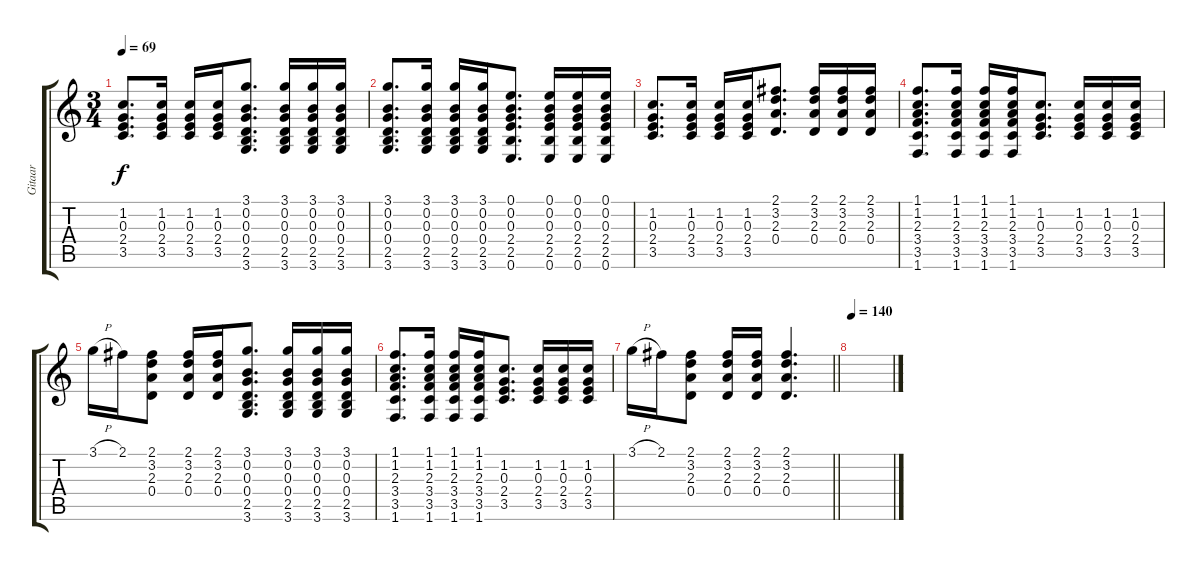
\track ("Gitaar" "Gitaar") {instrument acousticguitarsteel}
\staff {score tabs}
\tuning (E4 B3 G3 D3 A2 E2) {hide}
\ts (3 4)
\tempo 69
\clef g2
\ks c
(1.2 0.3 2.4 3.5).8{d dy f} (1.2 0.3 2.4 3.5).16 (1.2 0.3 2.4 3.5).16 (1.2 0.3 2.4 3.5).16 (3.1 0.2 0.3 0.4 2.5 3.6).8{d} (3.1 0.2 0.3 0.4 2.5 3.6).16 (3.1 0.2 0.3 0.4 2.5 3.6).16 (3.1 0.2 0.3 0.4 2.5 3.6).16 |
(3.1 0.2 0.3 0.4 2.5 3.6).8{d} (3.1 0.2 0.3 0.4 2.5 3.6).16 (3.1 0.2 0.3 0.4 2.5 3.6).16 (3.1 0.2 0.3 0.4 2.5 3.6).16 (0.1 0.2 0.3 2.4 2.5 0.6).8{d} (0.1 0.2 0.3 2.4 2.5 0.6).16 (0.1 0.2 0.3 2.4 2.5 0.6).16 (0.1 0.2 0.3 2.4 2.5 0.6).16 |
(1.2 0.3 2.4 3.5).8{d} (1.2 0.3 2.4 3.5).16 (1.2 0.3 2.4 3.5).16 (1.2 0.3 2.4 3.5).16 (2.1 3.2 2.3 0.4).8{d} (2.1 3.2 2.3 0.4).16 (2.1 3.2 2.3 0.4).16 (2.1 3.2 2.3 0.4).16 |
(1.1 1.2 2.3 3.4 3.5 1.6).8{d} (1.1 1.2 2.3 3.4 3.5 1.6).16 (1.1 1.2 2.3 3.4 3.5 1.6).16 (1.1 1.2 2.3 3.4 3.5 1.6).16 (1.2 0.3 2.4 3.5).8{d} (1.2 0.3 2.4 3.5).16 (1.2 0.3 2.4 3.5).16 (1.2 0.3 2.4 3.5).16 |
3.1{h}.16 2.1.16 (2.1 3.2 2.3 0.4).8 (2.1 3.2 2.3 0.4).16 (2.1 3.2 2.3 0.4).16 (3.1 0.2 0.3 0.4 2.5 3.6).8{d} (3.1 0.2 0.3 0.4 2.5 3.6).16 (3.1 0.2 0.3 0.4 2.5 3.6).16 (3.1 0.2 0.3 0.4 2.5 3.6).16 |
(1.1 1.2 2.3 3.4 3.5 1.6).8{d} (1.1 1.2 2.3 3.4 3.5 1.6).16 (1.1 1.2 2.3 3.4 3.5 1.6).16 (1.1 1.2 2.3 3.4 3.5 1.6).16 (1.2 0.3 2.4 3.5).8{d} (1.2 0.3 2.4 3.5).16 (1.2 0.3 2.4 3.5).16 (1.2 0.3 2.4 3.5).16 |
\barLineRight lightlight
3.1{h}.16 2.1.16 (2.1 3.2 2.3 0.4).8 (2.1 3.2 2.3 0.4).16 (2.1 3.2 2.3 0.4).16 (2.1 3.2 2.3 0.4).4{d} |
\tempo 140
